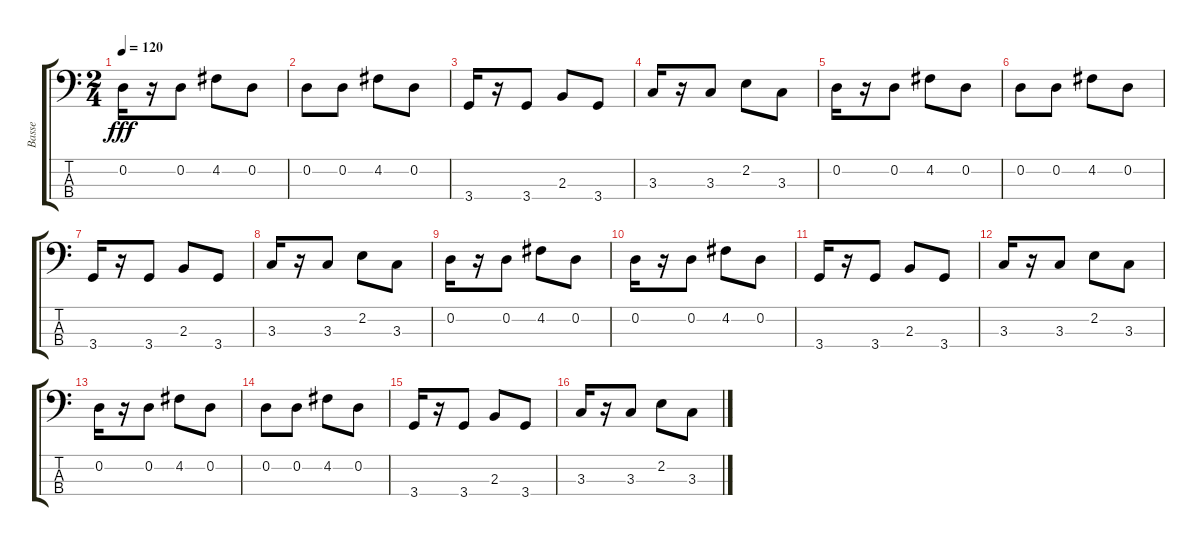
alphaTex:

\track ("Basse" "Basse") {instrument electricbassfinger}
\staff {score tabs}
\tuning (G2 D2 A1 E1) {hide}
\ts (2 4)
\tempo 120
\clef f4
\ks c
0.2.16{dy fff} r.16 0.2.8 4.2.8 0.2.8 |
0.2.8 0.2.8 4.2.8 0.2.8 |
3.4.16 r.16 3.4.8 2.3.8 3.4.8 |
3.3.16 r.16 3.3.8 2.2.8 3.3.8 |
0.2.16 r.16 0.2.8 4.2.8 0.2.8 |
0.2.8 0.2.8 4.2.8 0.2.8 |
3.4.16 r.16 3.4.8 2.3.8 3.4.8 |
3.3.16 r.16 3.3.8 2.2.8 3.3.8 |
0.2.16 r.16 0.2.8 4.2.8 0.2.8 |
0.2.16 r.16 0.2.8 4.2.8 0.2.8 |
3.4.16 r.16 3.4.8 2.3.8 3.4.8 |
3.3.16 r.16 3.3.8 2.2.8 3.3.8 |
0.2.16 r.16 0.2.8 4.2.8 0.2.8 |
0.2.8 0.2.8 4.2.8 0.2.8 |
3.4.16 r.16 3.4.8 2.3.8 3.4.8 |
3.3.16 r.16 3.3.8 2.2.8 3.3.8
